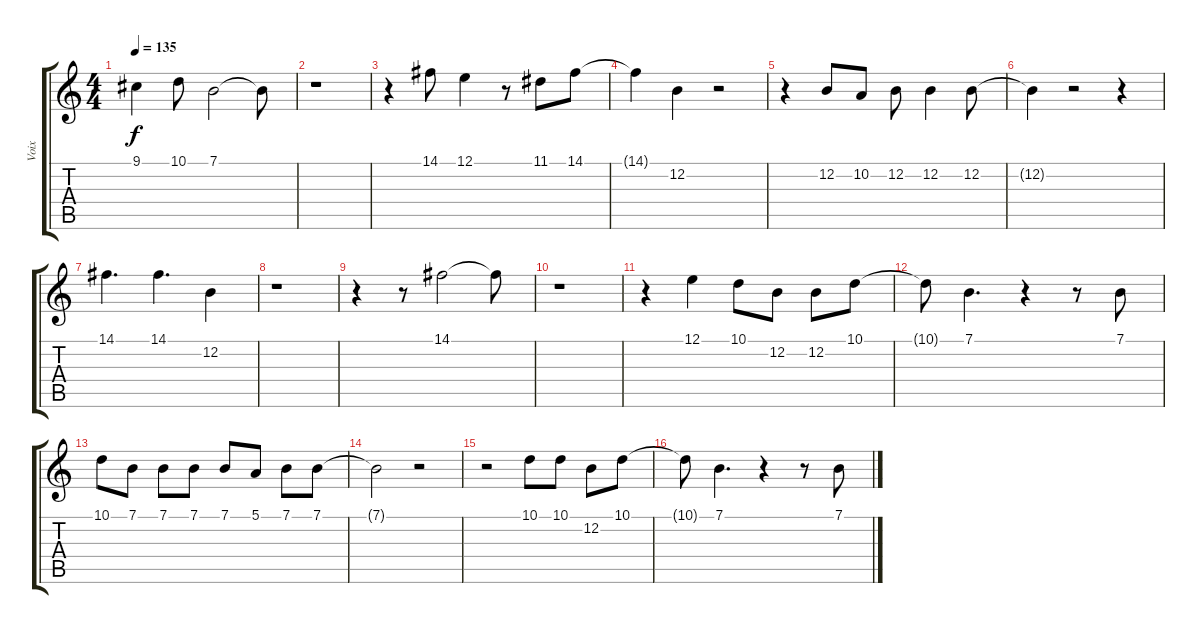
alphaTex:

\track ("Voix" "Voix") {instrument fx8scifi}
\staff {score tabs}
\tuning (E4 B3 G3 D3 A2 E2) {hide}
\ts (4 4)
\tempo 135
\clef g2
\ks c
9.1.4{dy f} 10.1.8 7.1.2 7.1{t}.8 |
r.1 |
r.4 14.1.8 12.1.4 r.8 11.1.8 14.1.8 |
14.1{t}.4 12.2.4 r.2 |
r.4 12.2.8 10.2.8 12.2.8 12.2.4 12.2.8 |
12.2{t}.4 r.2 r.4 |
14.1.4{d} 14.1.4{d} 12.2.4 |
r.1 |
r.4 r.8 14.1.2 14.1{t}.8 |
r.1 |
r.4 12.1.4 10.1.8 12.2.8 12.2.8 10.1.8 |
10.1{t}.8 7.1.4{d} r.4 r.8 7.1.8 |
10.1.8 7.1.8 7.1.8 7.1.8 7.1.8 5.1.8 7.1.8 7.1.8 |
7.1{t}.2 r.2 |
r.2 10.1.8 10.1.8 12.2.8 10.1.8 |
10.1{t}.8 7.1.4{d} r.4 r.8 7.1.8
